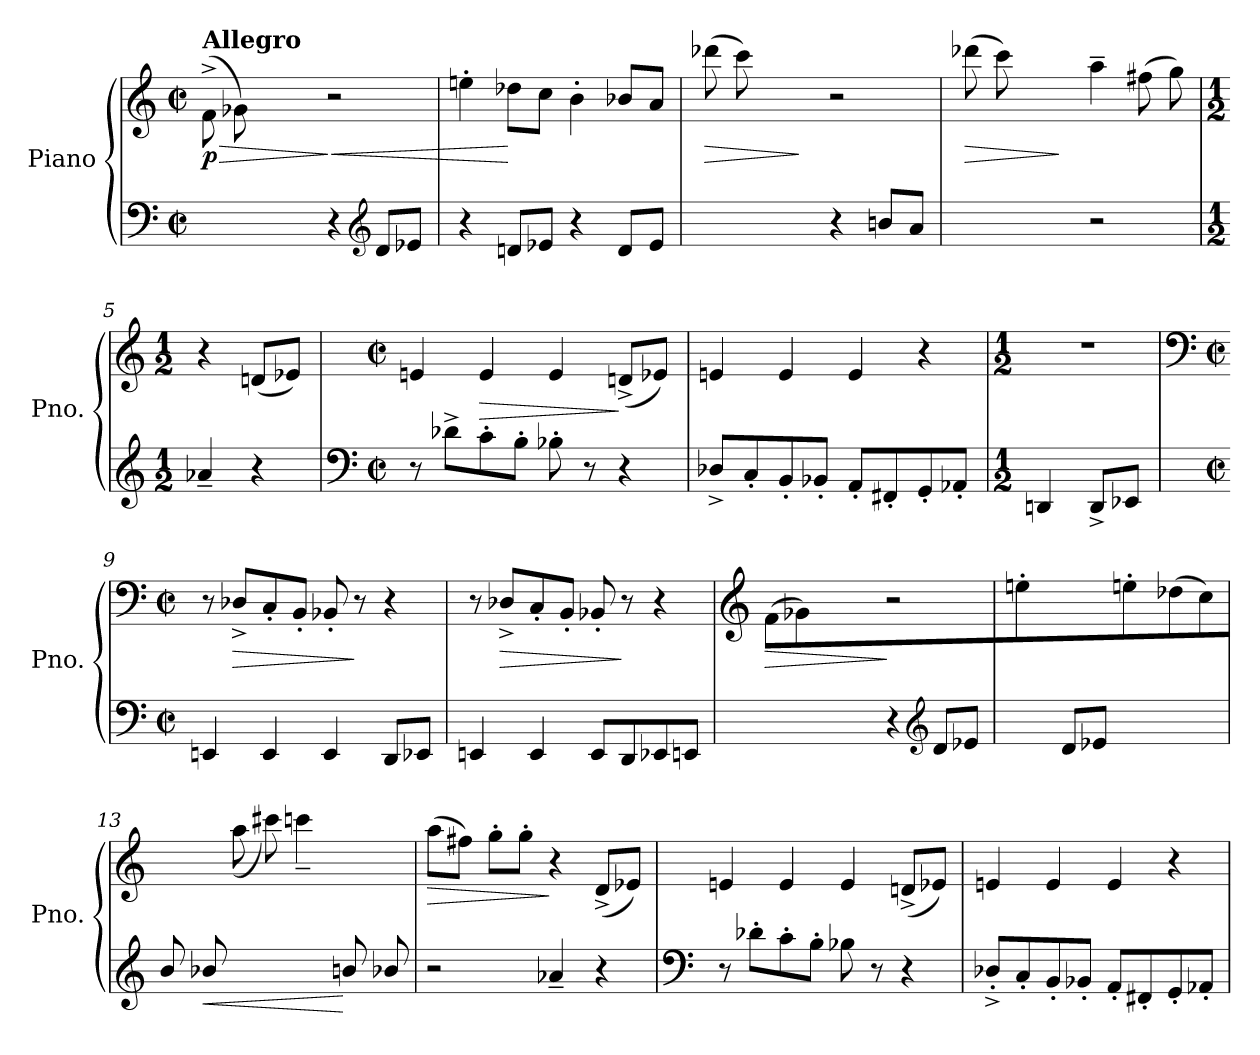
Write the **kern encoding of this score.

**kern	**kern	**dynam
*part1	*part1	*part1
*staff2	*staff1	*staff1/2
*I"Piano	*	*
*I'Pno.	*	*
*clefF4	*clefG2	*
*k[]	*k[]	*
*M2/2	*M2/2	*
*met(c|)	*met(c|)	*
=1	=1	=1
*^	*	*
!	!	!LO:TX:a:B:t=Allegro	!
!	!	!	!LO:HP:b
!	!	!	!LO:DY:n=1:b
4ryy	4ryy	(>8f^\L	> p
.	.	8g-X\)	.
8Gn/	4ryy	4ryy	.
8A-X/J	.	.	.
!	!	!	!LO:HP:n=1:b
2ryy	4r	2r	] <
*clefG2	*	*	*
.	8d/L	.	.
.	8e-X/J	.	.
*v	*v	*	*
=2	=2	=2
4r	4een'\	.
8dni/L	8dd-X\L	[
8e-X/J	8cc\J	.
4r	4b'\	.
8d/L	8b-X/L	.
8e-/J	8a/J	.
=3	=3	=3
*^	*	*
!	!	!	!LO:HP:b
4ryy	4ryy	(>8ddd-X\L	>
.	.	8ccc\)	.
8bn/	4ryy	4ryy	.
8b-X/J	.	.	]
2ryy	4r	2r	.
.	8b/L	.	.
.	8a/J	.	.
=4	=4	=4	=4
!	!	!	!LO:HP:b
4ryy	2ryy	(>8ddd-X\L	>
.	.	8ccc\)	.
8bn/	.	4ryy	.
8b-X/J	.	.	]
2ryy	2r	4aa~\	.
.	.	(>8ff#X\L	.
.	.	8gg\J)	.
*v	*v	*	*
!!LO:LB:g=z
=5	=5	=5
*M1/2	*M1/2	*
4a-X~/	4r	.
4r	(<8dn/L	.
.	8e-X/J)	.
=6	=6	=6
*clefF4	*	*
*M2/2	*M2/2	*
*met(c|)	*met(c|)	*
8r	4en/	.
8d-X^\L	.	.
!	!	!LO:HP:b
8c'\	4e/	>
8B'\J	.	.
8B-X'\	4e/	.
8r	.	.
4r	(<8dn^/L	]
.	8e-X/J)	.
=7	=7	=7
8D-X^/L	4en/	.
8C'/	.	.
8BB'/	4e/	.
8BB-X'/J	.	.
8AA'/L	4e/	.
8FF#X'/	.	.
8GG'/	4r	.
8AA-X'/J	.	.
=8	=8	=8
*M1/2	*M1/2	*
4DDn/	2r	.
8DD^/L	.	.
8EE-X/J	.	.
!!LO:LB:g=z
=9	=9	=9
*	*clefF4	*
*M2/2	*M2/2	*
*met(c|)	*met(c|)	*
4EEn/	8r	.
!	!	!LO:HP:b
.	8D-X^/L	>
4EE/	8C'/	.
.	8BB'/J	.
4EE/	8BB-X'/	.
.	8r	]
8DD/L	4r	.
8EE-X/J	.	.
=10	=10	=10
4EEn/	8r	.
!	!	!LO:HP:b
.	8D-X^/L	>
4EE/	8C'/	.
.	8BB'/J	.
8EE/L	8BB-X'/	.
8DD/	8r	]
8EE-X/	4r	.
8EEn/J	.	.
=11	=11	=11
*	*clefG2	*
*^	*	*
!	!	!	!LO:HP:b
4ryy	4ryy	(>8f\L	>
.	.	8g-X\)	.
8Gn/	4ryy	4ryy	.
8A-X/J	.	.	.
2ryy	4r	2r	]
*clefG2	*	*	*
.	(>8d/L	.	.
.	8e-X/J	.	.
*v	*v	*	*
=12	=12	=12
4ryy	4een'\)	.
8d/L	8ryy	.
8e-X/J	8ryy	.
2ryy	(4een'\	.
.	(>8dd-X\L	.
.	8cc\J)	.
!!LO:LB:g=z
=13	=13	=13
*	*^	*
8b/L	1ryy	4ryy	.
!	!	!	!LO:HP:b=2
8b-X/	.	.	<
2ryy	.	(>8aa\	.
.	.	8ccc#X\J)	.
.	.	4cccn~\	.
8bn/L	.	4ryy	[
8b-X/J	.	.	.
*	*v	*v	*
=14	=14	=14
!	!	!LO:HP:b
2r	(>8aa\L	>
.	8ff#X\J)	.
.	8gg'\L	.
.	8gg'\J	.
4a-X~/	4r	]
4r	(<8d^/L	.
.	8e-X/J)	.
=15	=15	=15
*clefF4	*	*
8r	4en/	.
8d-X'\L	.	.
8c'\	4e/	.
8B'\J	.	.
8B-X\	4e/	.
8r	.	.
4r	(<8dn^/L	.
.	8e-X/J)	.
=16	=16	=16
8D-X'^/L	4en/	.
8C'/	.	.
8BB'/	4e/	.
8BB-X'/J	.	.
8AA'/L	4e/	.
8FF#X'/	.	.
8GG'/	4r	.
8AA-X'/J	.	.
=	=	=
*-	*-	*-
